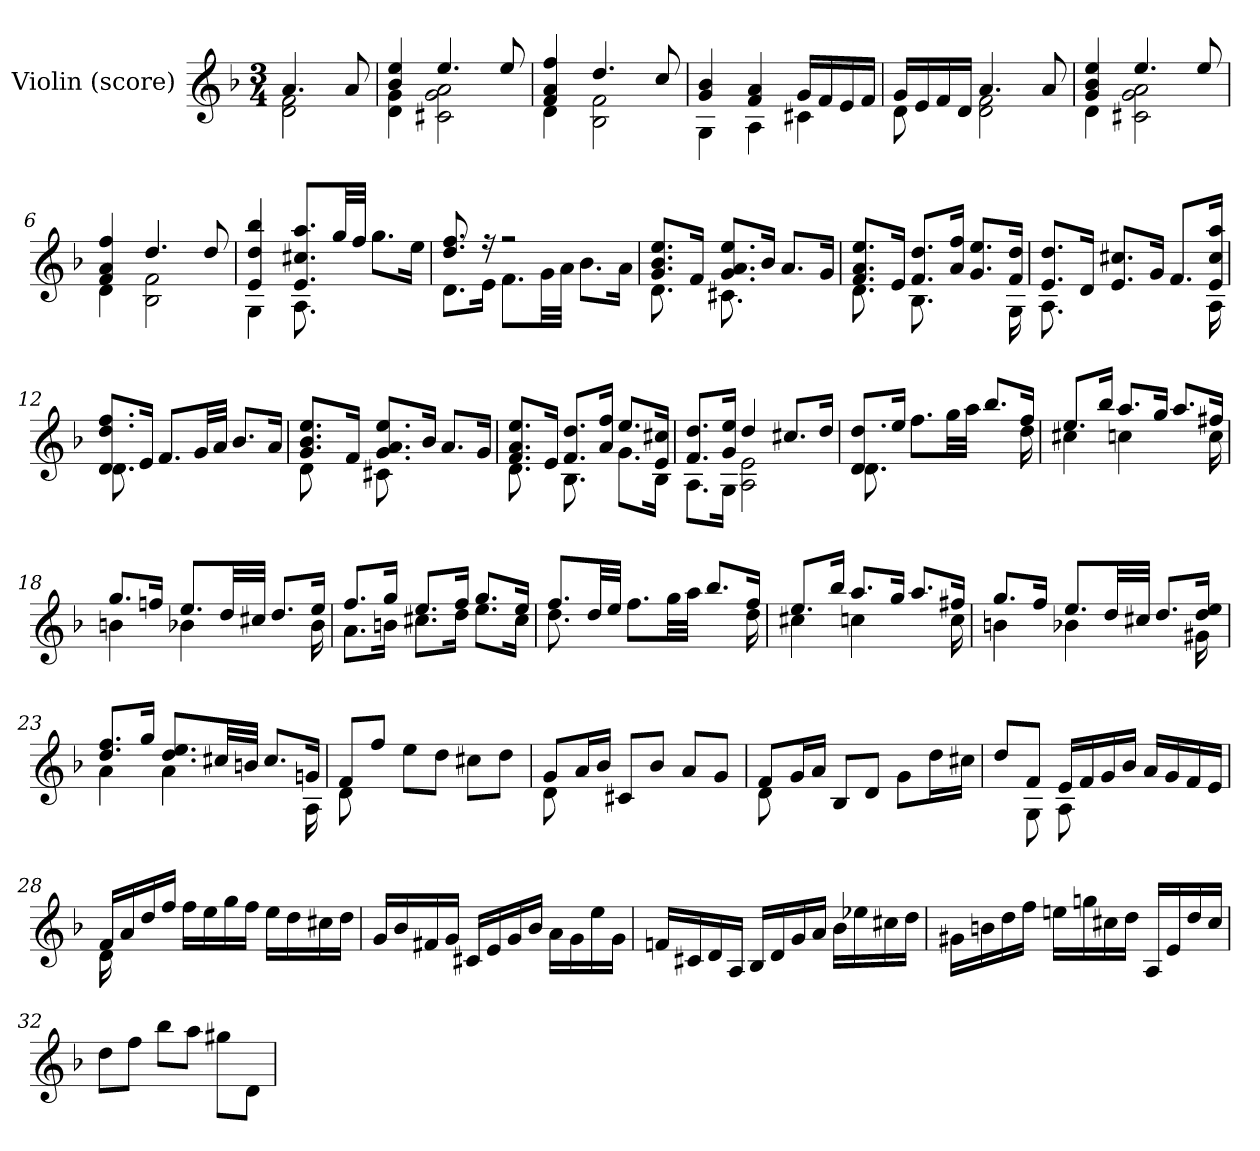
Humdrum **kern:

**kern
*part1
*staff1
*I"Violin (score)
*I'Vln
*clefG2
*k[b-]
*M3/4
=
*^
4.a/	2d\ 2f\
8a/	.
=1	=1
4b-/ 4ee/	4d\ 4g\
4.ee/	2c#X\ 2g\ 2a\
8ee/	.
=2	=2
4f/ 4a/ 4ff/	4d\
4.dd/	2B-\ 2f\
8cc/	.
=3	=3
4g/ 4b-/	4G\
4f/ 4a/	4A\
16g/LL	4c#X\
16f/	.
16e/	.
16f/JJ	.
=4	=4
16g/LL	8d\
16e/	.
16f/	8ryy
16d/JJ	.
4.a/	2d\ 2f\
8a/	.
=5	=5
4g/ 4b-/ 4ee/	4d\
4.ee/	2c#X\ 2g\ 2a\
8ee/	.
=6	=6
4f/ 4a/ 4ff/	4d\
4.dd/	2B-\ 2f\
8dd/	.
=7	=7
4e/ 4dd/ 4bb-/	4G\
8.e/ 8.cc#X/ 8.aa/L	8.A\
32gg/LL	4ryy
32ff/JJJ	.
8.gg\L	.
16ee\Jk	16ryy
=8	=8
8.dd/ 8.ff/	8.d\L
16r	16e\Jk
2r	8.f\L
.	32g\LL
.	32a\JJJ
.	8.b-\L
.	16a\Jk
=9	=9
8.g/ 8.b-/ 8.ee/L	8.d\
16f/Jk	16ryy
8.g/ 8.a/ 8.ee/L	8.c#X\
16b-/Jk	4ryy
8.a/L	.
16g/Jk	16ryy
=10	=10
8.f/ 8.a/ 8.ee/L	8.d\
16e/Jk	16ryy
8.f/ 8.dd/L	8.B-\
16a/ 16ff/Jk	4ryy
8.g/ 8.ee/L	.
16f/ 16dd/Jk	16G\
=11	=11
8.e/ 8.dd/L	8.A\
16d/Jk	2ryy
8.e/ 8.cc#X/L	.
16g/Jk	.
8.f/L	.
16e/ 16cc#/ 16aa/Jk	16A\
=12	=12
8.d/ 8.dd/ 8.ff/L	8.d\
16e/Jk	2ryy
8.f/L	.
32g/LL	.
32a/JJJ	.
8.b-/L	.
16a/Jk	16ryy
=13	=13
8.g/ 8.b-/ 8.ee/L	8d\
.	8ryy
16f/Jk	.
8.g/ 8.a/ 8.ee/L	8c#X\
.	4.ryy
16b-/Jk	.
8.a/L	.
16g/Jk	.
=14	=14
8.f/ 8.a/ 8.ee/L	8.d\
16e/Jk	16ryy
8.f/ 8.dd/L	8.B-\
16a/ 16ff/Jk	16ryy
8.ee/L	8.g\L
16e/ 16cc#X/Jk	16B-\Jk
=15	=15
8.f/ 8.dd/L	8.A\L
16g/ 16ee/Jk	16G\Jk
4dd/	2A\ 2e\
8.cc#X/L	.
16dd/Jk	.
=16	=16
8.d/ 8.dd/L	8.d\
16ee/Jk	2ryy
8.ff\L	.
32gg\LL	.
32aa\JJJ	.
8.bb-/L	.
16ff/Jk	16dd\
=17	=17
8.ee/L	4cc#X\
16bb-/Jk	.
8.aa/L	4ccn\
16gg/Jk	.
8.aa/L	8.ryy
16ff#X/Jk	16cc\
=18	=18
8.gg/L	4bn\
16ffn/Jk	.
8.ee/L	4b-X\
32dd/LL	.
32cc#X/JJJ	.
8.dd/L	8.ryy
16ee/Jk	16b-\
=19	=19
8.ff/L	8.a\L
16gg/Jk	16bn\Jk
8.ee/L	8.cc#X\L
16ff/Jk	16dd\Jk
8.gg/L	8.ee\L
16ee/Jk	16cc#\Jk
=20	=20
8.ff/L	8.dd\
32dd/LL	2ryy
32ee/JJJ	.
8.ff\L	.
32gg\LL	.
32aa\JJJ	.
8.bb-/L	.
16ff/Jk	16dd\
=21	=21
8.ee/L	4cc#X\
16bb-/Jk	.
8.aa/L	4ccn\
16gg/Jk	.
8.aa/L	8.ryy
16ff#X/Jk	16cc\
=22	=22
8.gg/L	4bn\
16ff/Jk	.
8.ee/L	4b-X\
32dd/LL	.
32cc#X/JJJ	.
8.dd/L	8.ryy
16dd/ 16ee/Jk	16g#X\
=23	=23
8.dd/ 8.ff/L	4a\
16gg/Jk	.
8.dd/ 8.ee/L	4a\
32cc#X/LL	.
32bn/JJJ	.
8.cc#/L	8.ryy
16gn/Jk	16A\
=24	=24
8f/L	8d\
8ff/J	2ryy
8ee\L	.
8dd\J	.
8cc#X\L	.
8dd\J	8ryy
=25	=25
8g/L	8d\
16a/L	2ryy
16b-/JJ	.
8c#X/L	.
8b-/J	.
8a/L	.
8g/J	8ryy
=26	=26
8f/L	8d\
16g/L	2ryy
16a/JJ	.
8B-/L	.
8d/J	.
8g\L	.
16dd\L	8ryy
16cc#X\JJ	.
=27	=27
8dd/L	8ryy
8f/J	8G\
16e/LL	8A\
16f/	.
16g/	4.ryy
16b-/JJ	.
16a/LL	.
16g/	.
16f/	.
16e/JJ	.
=28	=28
16f/LL	16d\
16a/	2ryy
16dd/	.
16ff/JJ	.
16ff\LL	.
16ee\	.
16gg\	.
16ff\JJ	.
16ee\LL	.
16dd\	8.ryy
16cc#X\	.
16dd\JJ	.
*v	*v
=29
16g/LL
16b-/
16f#X/
16g/JJ
16c#X/LL
16e/
16g/
16b-/JJ
16a\LL
16g\
16ee\
16g\JJ
=30
16fn/LL
16c#X/
16d/
16A/JJ
16B-/LL
16d/
16g/
16a/JJ
16b-\LL
16ee-X\
16cc#X\
16dd\JJ
=31
16g#X\LL
16bn\
16dd\
16ff\JJ
16een\LL
16ggn\
16cc#X\
16dd\JJ
16A/LL
16e/
16dd/
16cc#/JJ
=32
8dd\L
8ff\J
8bb-\L
8aa\J
8gg#X\L
8d\J
=
*-
